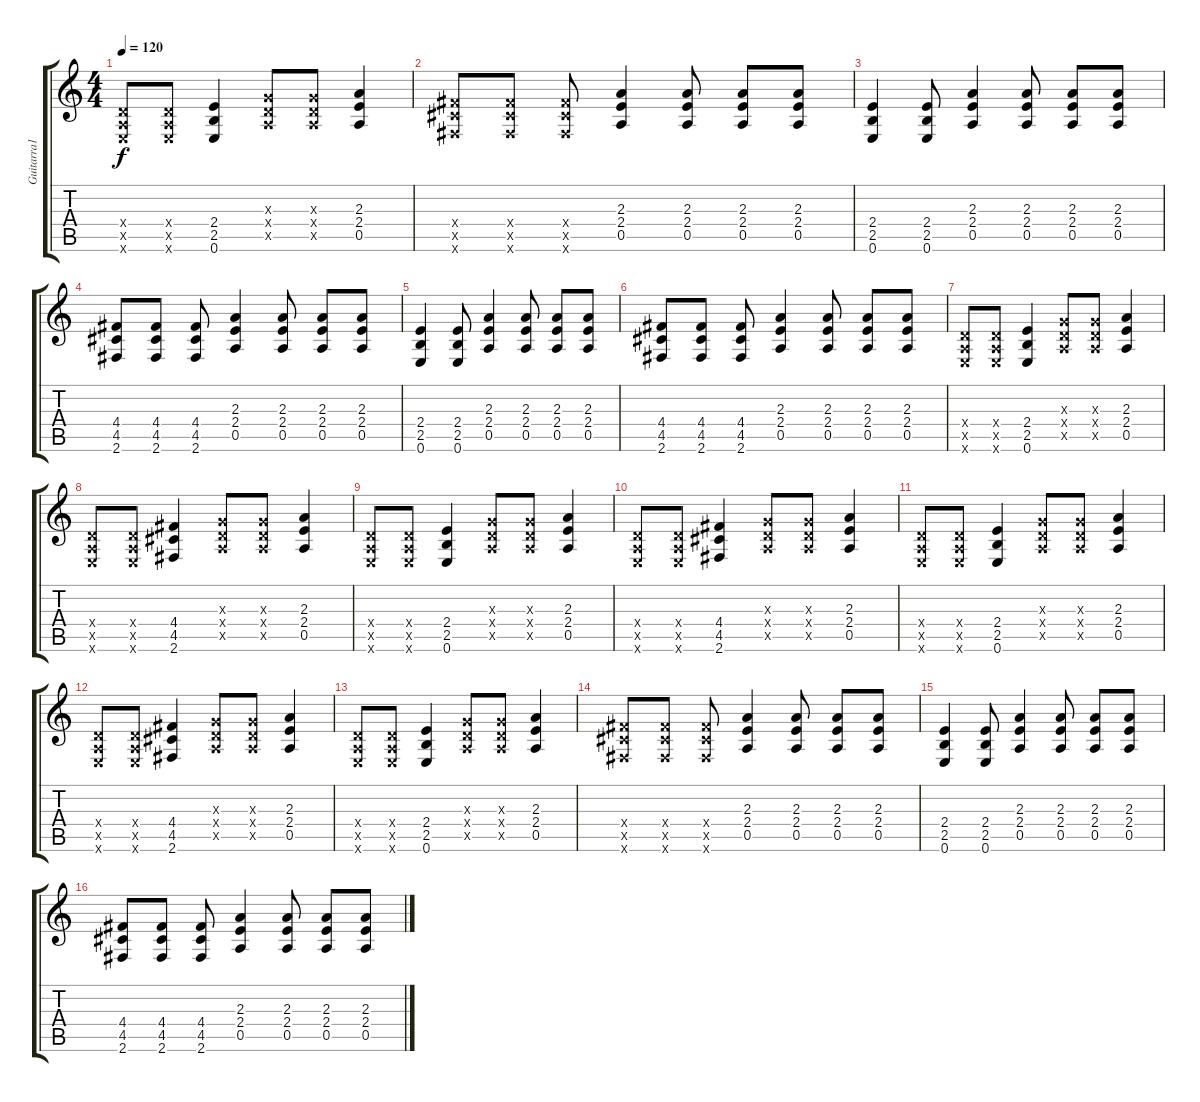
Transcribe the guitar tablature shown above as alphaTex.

\track ("Guitarra1" "Guitarra1") {instrument overdrivenguitar}
\staff {score tabs}
\tuning (E4 B3 G3 D3 A2 E2) {hide}
\ts (4 4)
\tempo 120
\clef g2
\ks c
(0.4{x} 0.5{x} 0.6{x}).8{dy f} (0.4{x} 0.5{x} 0.6{x}).8 (2.4 2.5 0.6).4 (0.3{x} 0.4{x} 0.5{x}).8 (0.3{x} 0.4{x} 0.5{x}).8 (2.3 2.4 0.5).4 |
(4.4{x} 4.5{x} 2.6{x}).8 (4.4{x} 4.5{x} 2.6{x}).8 (4.4{x} 4.5{x} 2.6{x}).8 (2.3 2.4 0.5).4 (2.3 2.4 0.5).8 (2.3 2.4 0.5).8 (2.3 2.4 0.5).8 |
(2.4 2.5 0.6).4 (2.4 2.5 0.6).8 (2.3 2.4 0.5).4 (2.3 2.4 0.5).8 (2.3 2.4 0.5).8 (2.3 2.4 0.5).8 |
(4.4 4.5 2.6).8 (4.4 4.5 2.6).8 (4.4 4.5 2.6).8 (2.3 2.4 0.5).4 (2.3 2.4 0.5).8 (2.3 2.4 0.5).8 (2.3 2.4 0.5).8 |
(2.4 2.5 0.6).4 (2.4 2.5 0.6).8 (2.3 2.4 0.5).4 (2.3 2.4 0.5).8 (2.3 2.4 0.5).8 (2.3 2.4 0.5).8 |
(4.4 4.5 2.6).8 (4.4 4.5 2.6).8 (4.4 4.5 2.6).8 (2.3 2.4 0.5).4 (2.3 2.4 0.5).8 (2.3 2.4 0.5).8 (2.3 2.4 0.5).8 |
(0.4{x} 0.5{x} 0.6{x}).8 (0.4{x} 0.5{x} 0.6{x}).8 (2.4 2.5 0.6).4 (0.3{x} 0.4{x} 0.5{x}).8 (0.3{x} 0.4{x} 0.5{x}).8 (2.3 2.4 0.5).4 |
(0.4{x} 0.5{x} 0.6{x}).8 (0.4{x} 0.5{x} 0.6{x}).8 (4.4 4.5 2.6).4 (0.3{x} 0.4{x} 0.5{x}).8 (0.3{x} 0.4{x} 0.5{x}).8 (2.3 2.4 0.5).4 |
(0.4{x} 0.5{x} 0.6{x}).8 (0.4{x} 0.5{x} 0.6{x}).8 (2.4 2.5 0.6).4 (0.3{x} 0.4{x} 0.5{x}).8 (0.3{x} 0.4{x} 0.5{x}).8 (2.3 2.4 0.5).4 |
(0.4{x} 0.5{x} 0.6{x}).8 (0.4{x} 0.5{x} 0.6{x}).8 (4.4 4.5 2.6).4 (0.3{x} 0.4{x} 0.5{x}).8 (0.3{x} 0.4{x} 0.5{x}).8 (2.3 2.4 0.5).4 |
(0.4{x} 0.5{x} 0.6{x}).8 (0.4{x} 0.5{x} 0.6{x}).8 (2.4 2.5 0.6).4 (0.3{x} 0.4{x} 0.5{x}).8 (0.3{x} 0.4{x} 0.5{x}).8 (2.3 2.4 0.5).4 |
(0.4{x} 0.5{x} 0.6{x}).8 (0.4{x} 0.5{x} 0.6{x}).8 (4.4 4.5 2.6).4 (0.3{x} 0.4{x} 0.5{x}).8 (0.3{x} 0.4{x} 0.5{x}).8 (2.3 2.4 0.5).4 |
(0.4{x} 0.5{x} 0.6{x}).8 (0.4{x} 0.5{x} 0.6{x}).8 (2.4 2.5 0.6).4 (0.3{x} 0.4{x} 0.5{x}).8 (0.3{x} 0.4{x} 0.5{x}).8 (2.3 2.4 0.5).4 |
(4.4{x} 4.5{x} 2.6{x}).8 (4.4{x} 4.5{x} 2.6{x}).8 (4.4{x} 4.5{x} 2.6{x}).8 (2.3 2.4 0.5).4 (2.3 2.4 0.5).8 (2.3 2.4 0.5).8 (2.3 2.4 0.5).8 |
(2.4 2.5 0.6).4 (2.4 2.5 0.6).8 (2.3 2.4 0.5).4 (2.3 2.4 0.5).8 (2.3 2.4 0.5).8 (2.3 2.4 0.5).8 |
(4.4 4.5 2.6).8 (4.4 4.5 2.6).8 (4.4 4.5 2.6).8 (2.3 2.4 0.5).4 (2.3 2.4 0.5).8 (2.3 2.4 0.5).8 (2.3 2.4 0.5).8
